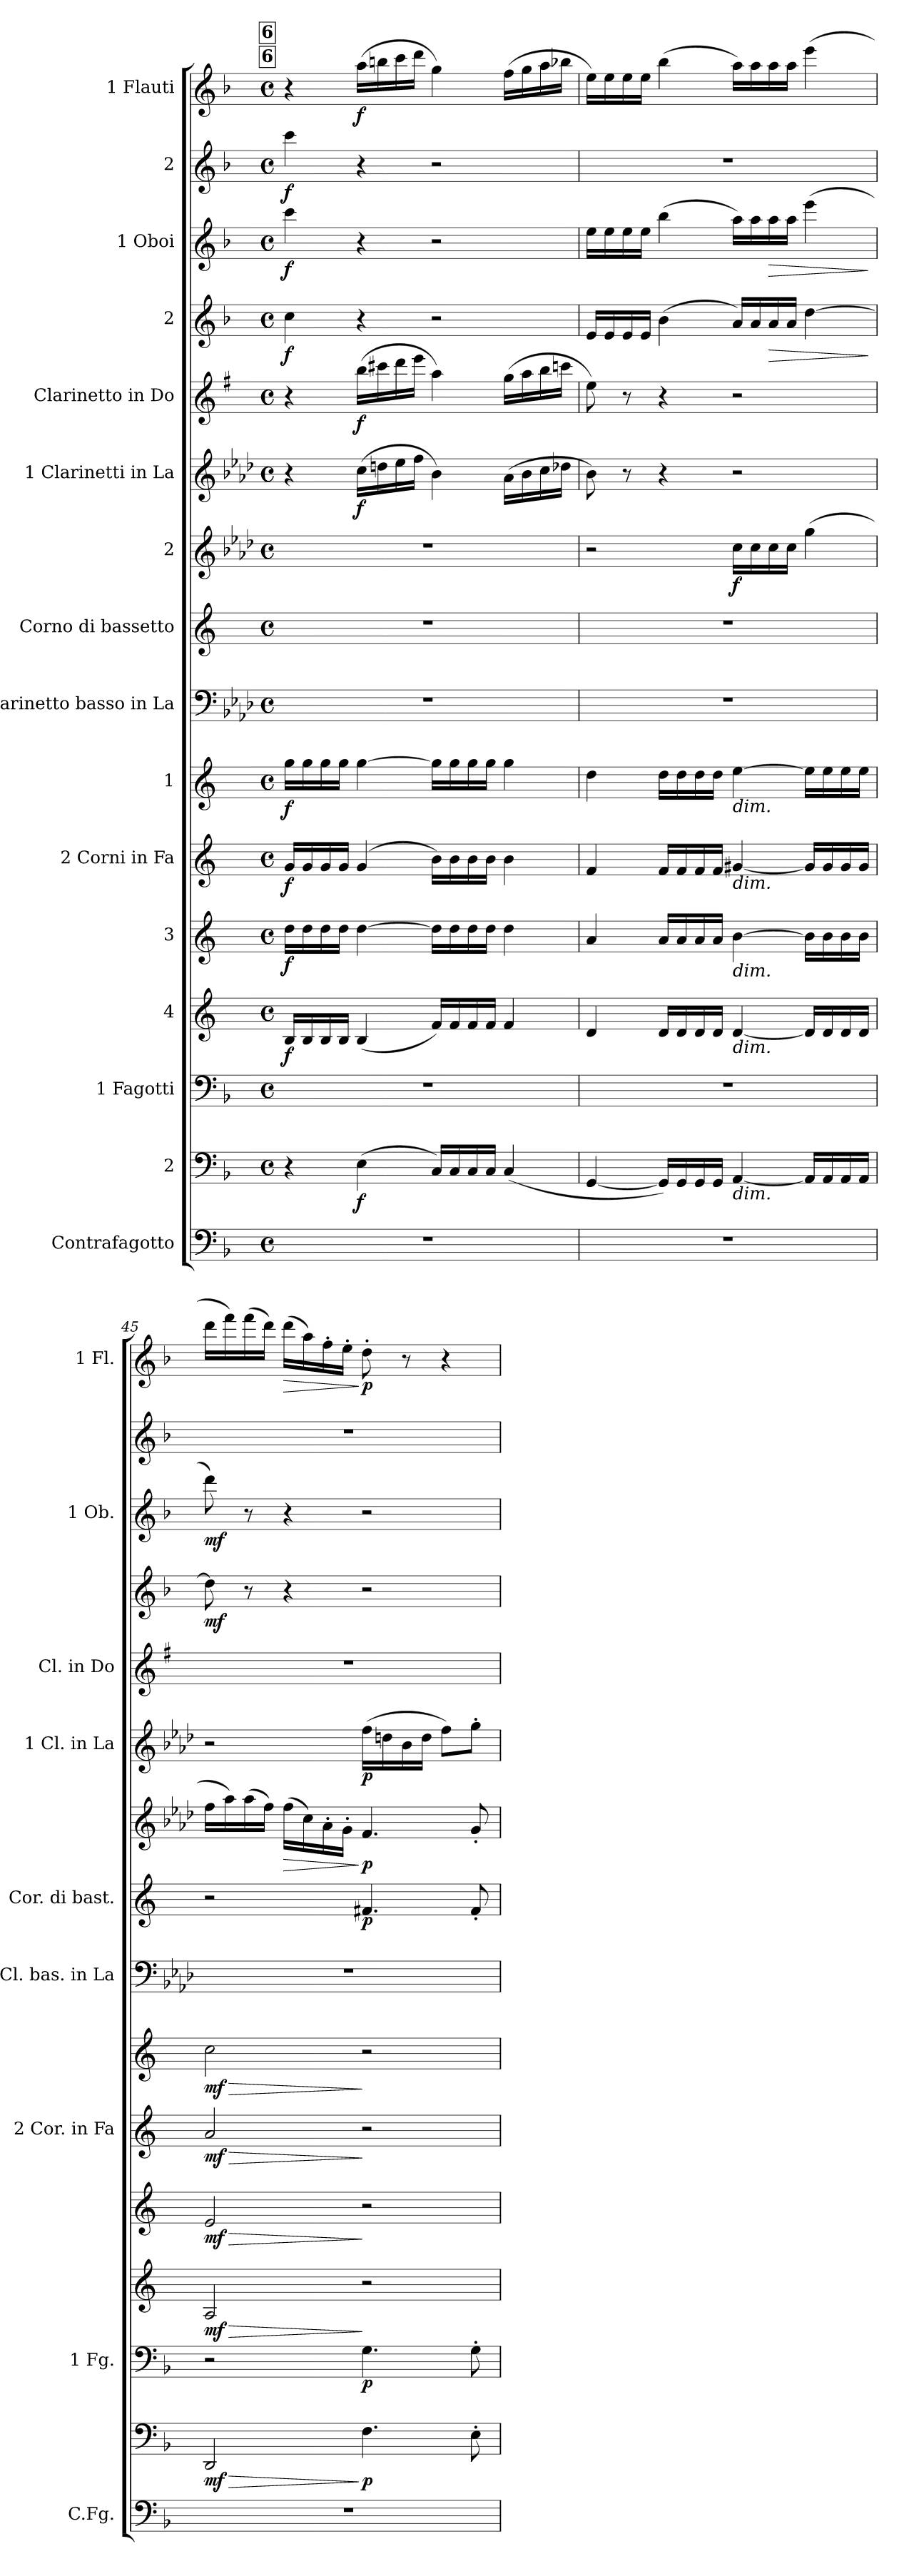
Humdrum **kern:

**kern	**kern	**dynam	**kern	**dynam	**kern	**dynam	**kern	**dynam	**kern	**dynam	**kern	**dynam	**kern	**kern	**dynam	**kern	**dynam	**kern	**dynam	**kern	**dynam	**kern	**dynam	**kern	**dynam	**kern	**dynam	**kern	**dynam
*part16	*part15	*part15	*part14	*part14	*part13	*part13	*part12	*part12	*part11	*part11	*part10	*part10	*part9	*part8	*part8	*part7	*part7	*part6	*part6	*part5	*part5	*part4	*part4	*part3	*part3	*part2	*part2	*part1	*part1
*staff16	*staff15	*staff15	*staff14	*staff14	*staff13	*staff13	*staff12	*staff12	*staff11	*staff11	*staff10	*staff10	*staff9	*staff8	*staff8	*staff7	*staff7	*staff6	*staff6	*staff5	*staff5	*staff4	*staff4	*staff3	*staff3	*staff2	*staff2	*staff1	*staff1
*I"Contrafagotto	*I"2	*	*I"1  Fagotti	*	*I"4	*	*I"3	*	*I"2  Corni in Fa	*	*I"1	*	*I"Clarinetto basso in La	*I"Corno di bassetto	*	*I"2	*	*I"1  Clarinetti in La	*	*I"Clarinetto in Do	*	*I"2	*	*I"1  Oboi	*	*I"2	*	*I"1  Flauti	*
*I'C.Fg.	*	*	*I'1  Fg.	*	*	*	*	*	*I'2  Cor. in Fa	*	*	*	*I'Cl. bas. in La	*I'Cor. di bast.	*	*	*	*I'1  Cl. in La	*	*I'Cl. in Do	*	*	*	*I'1  Ob.	*	*	*	*I'1  Fl.	*
*clefF4	*clefF4	*	*clefF4	*	*clefG2	*	*clefG2	*	*clefG2	*	*clefG2	*	*clefF4	*clefG2	*	*clefG2	*	*clefG2	*	*clefG2	*	*clefG2	*	*clefG2	*	*clefG2	*	*clefG2	*
*ITrd7c12	*	*	*	*	*ITrd4c7	*	*ITrd4c7	*	*ITrd4c7	*	*ITrd4c7	*	*ITrd2c3	*ITrd4c7	*	*ITrd2c3	*	*ITrd2c3	*	*ITrd1c2	*	*	*	*	*	*	*	*	*
*k[b-]	*k[b-]	*	*k[b-]	*	*k[b-]	*	*k[b-]	*	*k[b-]	*	*k[b-]	*	*k[b-]	*k[b-]	*	*k[b-]	*	*k[b-]	*	*k[b-]	*	*k[b-]	*	*k[b-]	*	*k[b-]	*	*k[b-]	*
*M4/4	*M4/4	*	*M4/4	*	*M4/4	*	*M4/4	*	*M4/4	*	*M4/4	*	*M4/4	*M4/4	*	*M4/4	*	*M4/4	*	*M4/4	*	*M4/4	*	*M4/4	*	*M4/4	*	*M4/4	*
*met(c)	*met(c)	*	*met(c)	*	*met(c)	*	*met(c)	*	*met(c)	*	*met(c)	*	*met(c)	*met(c)	*	*met(c)	*	*met(c)	*	*met(c)	*	*met(c)	*	*met(c)	*	*met(c)	*	*met(c)	*
!!LO:REH:place=s1:a:B:cj:fs=14:t=6
!!LO:REH:place=s1:b:B:cj:fs=14:t=6
=43	=43	=43	=43	=43	=43	=43	=43	=43	=43	=43	=43	=43	=43	=43	=43	=43	=43	=43	=43	=43	=43	=43	=43	=43	=43	=43	=43	=43	=43
!	!	!	!	!	!	!LO:DY:b	!	!LO:DY:b	!	!LO:DY:b	!	!LO:DY:b	!	!	!	!	!	!	!	!	!	!	!LO:DY:b	!	!LO:DY:b	!	!LO:DY:b	!	!
1r	4r	.	1r	.	16E/LL	f	16g\LL	f	16c/LL	f	16cc\LL	f	1r	1r	.	1r	.	4r	.	4r	.	4cc\	f	4ccc\	f	4ccc\	f	4r	.
.	.	.	.	.	16E/	.	16g\	.	16c/	.	16cc\	.	.	.	.	.	.	.	.	.	.	.	.	.	.	.	.	.	.
.	.	.	.	.	16E/	.	16g\	.	16c/	.	16cc\	.	.	.	.	.	.	.	.	.	.	.	.	.	.	.	.	.	.
.	.	.	.	.	16E/JJ	.	16g\JJ	.	16c/JJ	.	16cc\JJ	.	.	.	.	.	.	.	.	.	.	.	.	.	.	.	.	.	.
!	!	!LO:DY:b	!	!	!	!	!	!	!	!	!	!	!	!	!	!	!	!	!LO:DY:b	!	!LO:DY:b	!	!	!	!	!	!	!	!LO:DY:b
.	(4E\	f	.	.	(4E/	.	[4g\	.	(4c/	.	[4cc\	.	.	.	.	.	.	(16a\LL	f	(16aa\LL	f	4r	.	4r	.	4r	.	(16aa\LL	f
.	.	.	.	.	.	.	.	.	.	.	.	.	.	.	.	.	.	16bn\	.	16bbn\	.	.	.	.	.	.	.	16bbn\	.
.	.	.	.	.	.	.	.	.	.	.	.	.	.	.	.	.	.	16cc\	.	16ccc\	.	.	.	.	.	.	.	16ccc\	.
.	.	.	.	.	.	.	.	.	.	.	.	.	.	.	.	.	.	16dd\JJ	.	16ddd\JJ	.	.	.	.	.	.	.	16ddd\JJ	.
.	16C/LL)	.	.	.	16B-/LL)	.	16g\LL]	.	16e\LL)	.	16cc\LL]	.	.	.	.	.	.	4g\)	.	4gg\)	.	2r	.	2r	.	2r	.	4gg\)	.
.	16C/	.	.	.	16B-/	.	16g\	.	16e\	.	16cc\	.	.	.	.	.	.	.	.	.	.	.	.	.	.	.	.	.	.
.	16C/	.	.	.	16B-/	.	16g\	.	16e\	.	16cc\	.	.	.	.	.	.	.	.	.	.	.	.	.	.	.	.	.	.
.	16C/JJ	.	.	.	16B-/JJ	.	16g\JJ	.	16e\JJ	.	16cc\JJ	.	.	.	.	.	.	.	.	.	.	.	.	.	.	.	.	.	.
.	(4C/	.	.	.	4B-/	.	4g\	.	4e\	.	4cc\	.	.	.	.	.	.	(16f\LL	.	(16ff\LL	.	.	.	.	.	.	.	(16ff\LL	.
.	.	.	.	.	.	.	.	.	.	.	.	.	.	.	.	.	.	16g\	.	16gg\	.	.	.	.	.	.	.	16gg\	.
.	.	.	.	.	.	.	.	.	.	.	.	.	.	.	.	.	.	16a\	.	16aa\	.	.	.	.	.	.	.	16aa\	.
.	.	.	.	.	.	.	.	.	.	.	.	.	.	.	.	.	.	16b-X\JJ	.	16bb-X\JJ	.	.	.	.	.	.	.	16bb-X\JJ	.
=44	=44	=44	=44	=44	=44	=44	=44	=44	=44	=44	=44	=44	=44	=44	=44	=44	=44	=44	=44	=44	=44	=44	=44	=44	=44	=44	=44	=44	=44
1r	[4GG/	.	1r	.	4G/	.	4d/	.	4B-/	.	4g\	.	1r	1r	.	2r	.	8g\)	.	8dd\)	.	16e/LL	.	16ee\LL	.	1r	.	16ee\LL)	.
.	.	.	.	.	.	.	.	.	.	.	.	.	.	.	.	.	.	.	.	.	.	16e/	.	16ee\	.	.	.	16ee\	.
.	.	.	.	.	.	.	.	.	.	.	.	.	.	.	.	.	.	8r	.	8r	.	16e/	.	16ee\	.	.	.	16ee\	.
.	.	.	.	.	.	.	.	.	.	.	.	.	.	.	.	.	.	.	.	.	.	16e/JJ	.	16ee\JJ	.	.	.	16ee\JJ	.
.	16GG/LL])	.	.	.	16G/LL	.	16d/LL	.	16B-/LL	.	16g\LL	.	.	.	.	.	.	4r	.	4r	.	(4b-\	.	(4bb-\	.	.	.	(4bb-\	.
.	16GG/	.	.	.	16G/	.	16d/	.	16B-/	.	16g\	.	.	.	.	.	.	.	.	.	.	.	.	.	.	.	.	.	.
.	16GG/	.	.	.	16G/	.	16d/	.	16B-/	.	16g\	.	.	.	.	.	.	.	.	.	.	.	.	.	.	.	.	.	.
.	16GG/JJ	.	.	.	16G/JJ	.	16d/JJ	.	16B-/JJ	.	16g\JJ	.	.	.	.	.	.	.	.	.	.	.	.	.	.	.	.	.	.
!	!	!	!	!	!	!	!	!	!	!	!LO:TX:b:i:t=dim.	!	!	!	!	!	!	!	!	!	!	!	!	!	!	!	!	!	!
!	!	!	!	!	!	!	!	!	!LO:TX:b:i:t=dim.	!	!	!	!	!	!	!	!	!	!	!	!	!	!	!	!	!	!	!	!
!	!	!	!	!	!	!	!LO:TX:b:i:t=dim.	!	!	!	!	!	!	!	!	!	!	!	!	!	!	!	!	!	!	!	!	!	!
!	!	!	!	!	!LO:TX:b:i:t=dim.	!	!	!	!	!	!	!	!	!	!	!	!	!	!	!	!	!	!	!	!	!	!	!	!
!	!LO:TX:b:i:t=dim.	!	!	!	!	!	!	!	!	!	!	!	!	!	!	!	!	!	!	!	!	!	!	!	!	!	!	!	!
!	!	!	!	!	!	!	!	!	!	!	!	!	!	!	!	!	!LO:DY:b	!	!	!	!	!	!	!	!	!	!	!	!
.	[4AA/	.	.	.	[4G/	.	[4e\	.	[4c#X/	.	[4a\	.	.	.	.	16a\LL	f	2r	.	2r	.	16a/LL)	.	16aa\LL)	.	.	.	16aa\LL)	.
.	.	.	.	.	.	.	.	.	.	.	.	.	.	.	.	16a\	.	.	.	.	.	16a/	.	16aa\	.	.	.	16aa\	.
!	!	!	!	!	!	!	!	!	!	!	!	!	!	!	!	!	!	!	!	!	!	!	!LO:HP:b	!	!LO:HP:b	!	!	!	!
.	.	.	.	.	.	.	.	.	.	.	.	.	.	.	.	16a\	.	.	.	.	.	16a/	>	16aa\	>	.	.	16aa\	.
.	.	.	.	.	.	.	.	.	.	.	.	.	.	.	.	16a\JJ	.	.	.	.	.	16a/JJ	.	16aa\JJ	.	.	.	16aa\JJ	.
.	16AA/LL]	.	.	.	16G/LL]	.	16e\LL]	.	16c#/LL]	.	16a\LL]	.	.	.	.	(4ee\	.	.	.	.	.	[4dd\	.	(4eee\	.	.	.	(4eee\	.
.	16AA/	.	.	.	16G/	.	16e\	.	16c#/	.	16a\	.	.	.	.	.	.	.	.	.	.	.	.	.	.	.	.	.	.
.	16AA/	.	.	.	16G/	.	16e\	.	16c#/	.	16a\	.	.	.	.	.	.	.	.	.	.	.	.	.	.	.	.	.	.
.	16AA/JJ	.	.	.	16G/JJ	.	16e\JJ	.	16c#/JJ	.	16a\JJ	.	.	.	.	.	.	.	.	.	.	.	.	.	.	.	.	.	.
.	.	.	.	.	.	.	.	.	.	.	.	.	.	.	.	.	.	.	.	.	.	.	]	.	]	.	.	.	.
=45	=45	=45	=45	=45	=45	=45	=45	=45	=45	=45	=45	=45	=45	=45	=45	=45	=45	=45	=45	=45	=45	=45	=45	=45	=45	=45	=45	=45	=45
!	!	!LO:HP:b	!	!	!	!LO:HP:b	!	!LO:HP:b	!	!LO:HP:b	!	!LO:HP:b	!	!	!	!	!	!	!	!	!	!	!	!	!	!	!	!	!
!	!	!LO:DY:n=1:b	!	!	!	!LO:DY:n=1:b	!	!LO:DY:n=1:b	!	!LO:DY:n=1:b	!	!LO:DY:n=1:b	!	!	!	!	!	!	!	!	!	!	!LO:DY:b	!	!LO:DY:b	!	!	!	!
1r	2DD/	> mf	2r	.	2D/	> mf	2A/	> mf	2d/	> mf	2f\	> mf	1r	2r	.	16dd\LL	.	2r	.	1r	.	8dd\]	mf	8ddd\)	mf	1r	.	16ddd\LL	.
.	.	.	.	.	.	.	.	.	.	.	.	.	.	.	.	16ff\)	.	.	.	.	.	.	.	.	.	.	.	16fff\)	.
.	.	.	.	.	.	.	.	.	.	.	.	.	.	.	.	(16ff\	.	.	.	.	.	8r	.	8r	.	.	.	(16fff\	.
.	.	.	.	.	.	.	.	.	.	.	.	.	.	.	.	16dd\JJ)	.	.	.	.	.	.	.	.	.	.	.	16ddd\JJ)	.
!	!	!	!	!	!	!	!	!	!	!	!	!	!	!	!	!	!LO:HP:b	!	!	!	!	!	!	!	!	!	!	!	!LO:HP:b
.	.	.	.	.	.	.	.	.	.	.	.	.	.	.	.	(16dd\LL	>	.	.	.	.	4r	.	4r	.	.	.	(16ddd\LL	>
.	.	.	.	.	.	.	.	.	.	.	.	.	.	.	.	16a\)	.	.	.	.	.	.	.	.	.	.	.	16aa\)	.
.	.	.	.	.	.	.	.	.	.	.	.	.	.	.	.	16f'\	.	.	.	.	.	.	.	.	.	.	.	16ff'\	.
.	.	.	.	.	.	.	.	.	.	.	.	.	.	.	.	16e'\JJ	.	.	.	.	.	.	.	.	.	.	.	16ee'\JJ	.
!	!	!LO:DY:n=2:b	!	!LO:DY:b	!	!	!	!	!	!	!	!	!	!	!LO:DY:b	!	!LO:DY:n=1:b	!	!LO:DY:b	!	!	!	!	!	!	!	!	!	!LO:DY:n=1:b
.	4.F\	] p	4.G\	p	2r	]	2r	]	2r	]	2r	]	.	4.Bn/	p	4.d/	] p	(16dd\LL	p	.	.	2r	.	2r	.	.	.	8dd'\	] p
.	.	.	.	.	.	.	.	.	.	.	.	.	.	.	.	.	.	16bn\	.	.	.	.	.	.	.	.	.	.	.
.	.	.	.	.	.	.	.	.	.	.	.	.	.	.	.	.	.	16g\	.	.	.	.	.	.	.	.	.	8r	.
.	.	.	.	.	.	.	.	.	.	.	.	.	.	.	.	.	.	16b\JJ	.	.	.	.	.	.	.	.	.	.	.
.	.	.	.	.	.	.	.	.	.	.	.	.	.	.	.	.	.	8dd\L)	.	.	.	.	.	.	.	.	.	4r	.
.	8E'\	.	8G'\	.	.	.	.	.	.	.	.	.	.	8B'/	.	8e'/	.	8ee'\J	.	.	.	.	.	.	.	.	.	.	.
=	=	=	=	=	=	=	=	=	=	=	=	=	=	=	=	=	=	=	=	=	=	=	=	=	=	=	=	=	=
*-	*-	*-	*-	*-	*-	*-	*-	*-	*-	*-	*-	*-	*-	*-	*-	*-	*-	*-	*-	*-	*-	*-	*-	*-	*-	*-	*-	*-	*-
